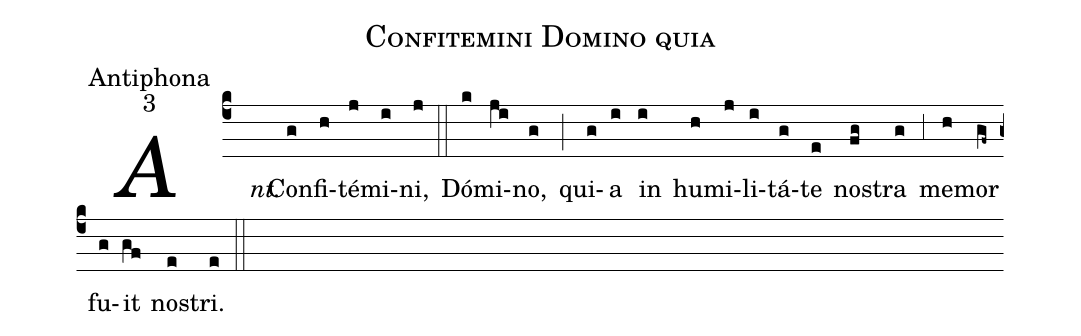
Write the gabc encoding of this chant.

name:Confitemini Domino quia;
office-part:Antiphona;
mode:3;
%%
(c4) <i>Ant.</i>() Con(g)fi(h)té(j)mi(i)ni,(j) (::) Dó(k)mi(ji)no,(g) (;) qui(g)a(i) in(i) hu(h)mi(j)li(i)tá(g)te(e) no(fg)stra(g) (;3) me(h)mor(gf~) fu(g)it(gf) no(e)stri.(e) (::)
